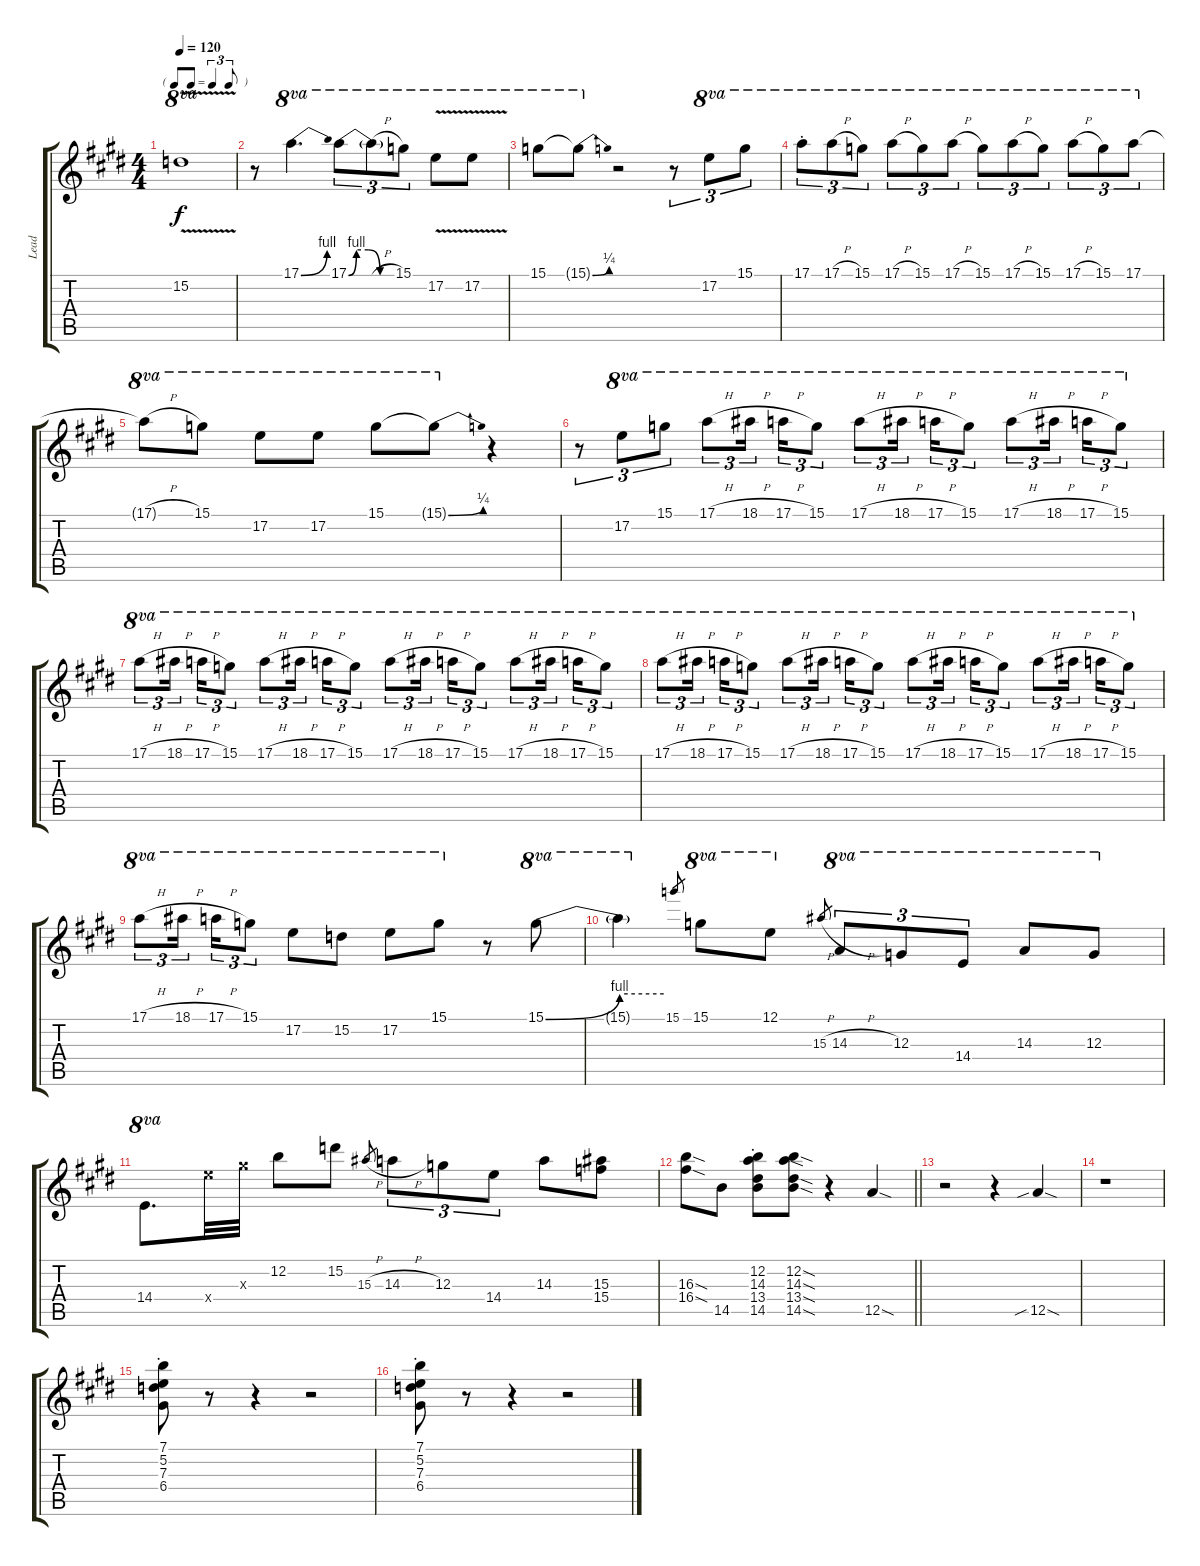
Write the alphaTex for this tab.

\track ("Lead" "Lead") {instrument electricguitarclean}
\staff {score tabs}
\tuning (E4 B3 G3 D3 A2 E2) {hide}
\ts (4 4)
\tf triplet8th
\tempo 120
\clef g2
\ks e
15.2{v}.1{ot 8va dy f} |
\ks c#minor
r.8 17.1{be (bend 0 0 60 4)}.4{d ot 8va} 17.1{be (custom 0 0 10 4 25 4 40 0 60 0)}.8{tu (3 2) ot 8va} 17.1{h t}.8{tu (3 2) ot 8va} 15.1.8{tu (3 2) ot 8va} 17.2{v}.8{ot 8va} 17.2{v}.8{ot 8va} |
15.1.8{ot 8va} 15.1{be (bend 0 0 60 1) t}.8{ot 8va} r.2 r.8{tu (3 2)} 17.2.8{tu (3 2) ot 8va} 15.1.8{tu (3 2) ot 8va} |
17.1{st}.8{tu (3 2) ot 8va} 17.1{h}.8{tu (3 2) ot 8va} 15.1.8{tu (3 2) ot 8va} 17.1{h}.8{tu (3 2) ot 8va} 15.1.8{tu (3 2) ot 8va} 17.1{h}.8{tu (3 2) ot 8va} 15.1.8{tu (3 2) ot 8va} 17.1{h}.8{tu (3 2) ot 8va} 15.1.8{tu (3 2) ot 8va} 17.1{h}.8{tu (3 2) ot 8va} 15.1.8{tu (3 2) ot 8va} 17.1.8{tu (3 2) ot 8va} |
17.1{h t}.8{ot 8va} 15.1.8{ot 8va} 17.2.8{ot 8va} 17.2.8{ot 8va} 15.1.8{ot 8va} 15.1{be (bend 0 0 60 1) t}.8{ot 8va} r.4 |
r.8{tu (3 2)} 17.2.8{tu (3 2) ot 8va} 15.1.8{tu (3 2) ot 8va} 17.1{h}.8{tu (3 2) ot 8va} 18.1{h}.16{tu (3 2) ot 8va beam splitsecondary} 17.1{h}.16{tu (3 2) ot 8va} 15.1.8{tu (3 2) ot 8va} 17.1{h}.8{tu (3 2) ot 8va} 18.1{h}.16{tu (3 2) ot 8va beam splitsecondary} 17.1{h}.16{tu (3 2) ot 8va} 15.1.8{tu (3 2) ot 8va} 17.1{h}.8{tu (3 2) ot 8va} 18.1{h}.16{tu (3 2) ot 8va beam splitsecondary} 17.1{h}.16{tu (3 2) ot 8va} 15.1.8{tu (3 2) ot 8va} |
17.1{h}.8{tu (3 2) ot 8va} 18.1{h}.16{tu (3 2) ot 8va beam splitsecondary} 17.1{h}.16{tu (3 2) ot 8va} 15.1.8{tu (3 2) ot 8va} 17.1{h}.8{tu (3 2) ot 8va} 18.1{h}.16{tu (3 2) ot 8va beam splitsecondary} 17.1{h}.16{tu (3 2) ot 8va} 15.1.8{tu (3 2) ot 8va} 17.1{h}.8{tu (3 2) ot 8va} 18.1{h}.16{tu (3 2) ot 8va beam splitsecondary} 17.1{h}.16{tu (3 2) ot 8va} 15.1.8{tu (3 2) ot 8va} 17.1{h}.8{tu (3 2) ot 8va} 18.1{h}.16{tu (3 2) ot 8va beam splitsecondary} 17.1{h}.16{tu (3 2) ot 8va} 15.1.8{tu (3 2) ot 8va} |
17.1{h}.8{tu (3 2) ot 8va} 18.1{h}.16{tu (3 2) ot 8va beam splitsecondary} 17.1{h}.16{tu (3 2) ot 8va} 15.1.8{tu (3 2) ot 8va} 17.1{h}.8{tu (3 2) ot 8va} 18.1{h}.16{tu (3 2) ot 8va beam splitsecondary} 17.1{h}.16{tu (3 2) ot 8va} 15.1.8{tu (3 2) ot 8va} 17.1{h}.8{tu (3 2) ot 8va} 18.1{h}.16{tu (3 2) ot 8va beam splitsecondary} 17.1{h}.16{tu (3 2) ot 8va} 15.1.8{tu (3 2) ot 8va} 17.1{h}.8{tu (3 2) ot 8va} 18.1{h}.16{tu (3 2) ot 8va beam splitsecondary} 17.1{h}.16{tu (3 2) ot 8va} 15.1.8{tu (3 2) ot 8va} |
17.1{h}.8{tu (3 2) ot 8va} 18.1{h}.16{tu (3 2) ot 8va beam splitsecondary} 17.1{h}.16{tu (3 2) ot 8va} 15.1.8{tu (3 2) ot 8va} 17.2.8{ot 8va} 15.2.8{ot 8va} 17.2.8{ot 8va} 15.1.8{ot 8va} r.8 15.1{be (bend 0 0 60 4)}.8{ot 8va} |
15.1{be (hold 0 4 60 4) t}.4{ot 8va} 15.1.8{gr} 15.1.8{ot 8va} 12.1.8{ot 8va} 15.3{h}.8{gr} 14.3{h}.8{tu (3 2) ot 8va} 12.3.8{tu (3 2) ot 8va} 14.4.8{tu (3 2) ot 8va} 14.3.8{ot 8va} 12.3.8{ot 8va} |
14.4.8{d ot 8va} 14.4{x}.32 13.3{x}.32 12.2.8 15.2.8 15.3{h}.8{gr} 14.3{h}.8{tu (3 2)} 12.3.8{tu (3 2)} 14.4.8{tu (3 2)} 14.3.8 (15.3 15.4).8 |
\barLineRight lightlight
(16.3{sod} 16.4{sod}).8 14.5.8 (12.2{st} 14.3{st} 13.4{st} 14.5{st}).8 (12.2{sod} 14.3{sod} 13.4{sod} 14.5{sod}).8 r.4 12.5{sod}.4 |
\ks e
r.2 r.4 12.5{sib sod}.4 |
\ks c#minor
r.1 |
(7.1{st} 5.2{st} 7.3{st} 6.4{st}).8 r.8 r.4 r.2 |
(7.1{st} 5.2{st} 7.3{st} 6.4{st}).8 r.8 r.4 r.2
